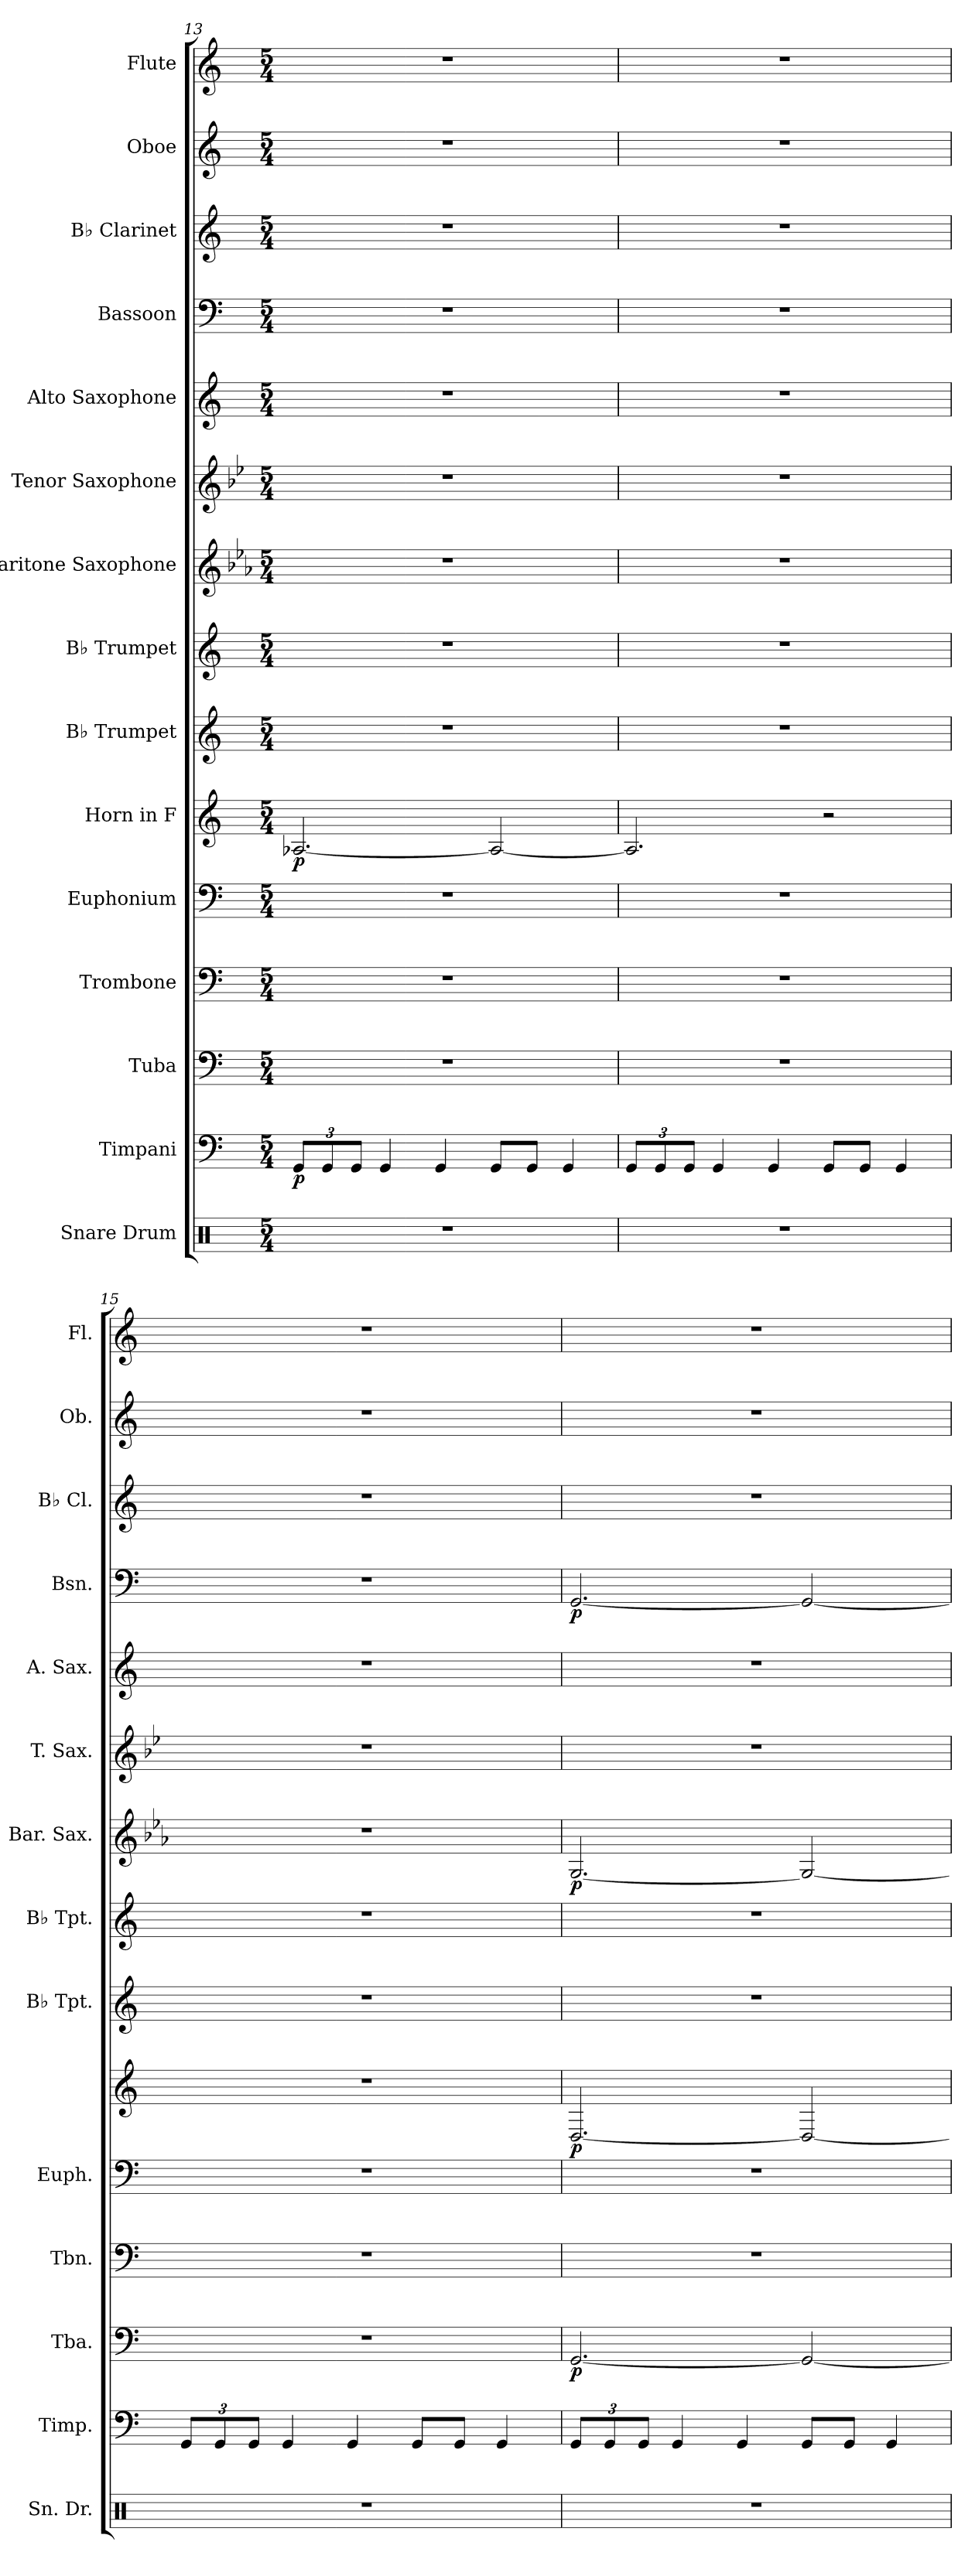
**kern	**kern	**dynam	**kern	**dynam	**kern	**kern	**kern	**dynam	**kern	**kern	**kern	**dynam	**kern	**kern	**kern	**dynam	**kern	**kern	**kern
*part15	*part14	*part14	*part13	*part13	*part12	*part11	*part10	*part10	*part9	*part8	*part7	*part7	*part6	*part5	*part4	*part4	*part3	*part2	*part1
*staff15	*staff14	*staff14	*staff13	*staff13	*staff12	*staff11	*staff10	*staff10	*staff9	*staff8	*staff7	*staff7	*staff6	*staff5	*staff4	*staff4	*staff3	*staff2	*staff1
*I"Snare Drum	*I"Timpani	*	*I"Tuba	*	*I"Trombone	*I"Euphonium	*I"Horn in F	*	*I"B♭ Trumpet	*I"B♭ Trumpet	*I"Baritone Saxophone	*	*I"Tenor Saxophone	*I"Alto Saxophone	*I"Bassoon	*	*I"B♭ Clarinet	*I"Oboe	*I"Flute
*I'Sn. Dr.	*I'Timp.	*	*I'Tba.	*	*I'Tbn.	*I'Euph.	*	*	*I'B♭ Tpt.	*I'B♭ Tpt.	*I'Bar. Sax.	*	*I'T. Sax.	*I'A. Sax.	*I'Bsn.	*	*I'B♭ Cl.	*I'Ob.	*I'Fl.
*clefX	*clefF4	*	*clefF4	*	*clefF4	*clefF4	*clefG2	*	*clefG2	*clefG2	*clefG2	*	*clefG2	*clefG2	*clefF4	*	*clefG2	*clefG2	*clefG2
*	*	*	*	*	*	*	*ITrd4c7	*	*ITrd1c2	*ITrd1c2	*ITrd12c21	*	*ITrd8c14	*ITrd5c9	*	*	*ITrd1c2	*	*
*k[]	*k[]	*	*k[]	*	*k[]	*k[]	*k[b-]	*	*k[b-e-]	*k[b-e-]	*k[b-e-a-]	*	*k[b-e-]	*k[b-e-a-]	*k[]	*	*k[b-e-]	*k[]	*k[]
*M5/4	*M5/4	*	*M5/4	*	*M5/4	*M5/4	*M5/4	*	*M5/4	*M5/4	*M5/4	*	*M5/4	*M5/4	*M5/4	*	*M5/4	*M5/4	*M5/4
*	*Xbrackettup	*	*	*	*	*	*	*	*	*	*	*	*	*	*	*	*	*	*
=13	=13	=13	=13	=13	=13	=13	=13	=13	=13	=13	=13	=13	=13	=13	=13	=13	=13	=13	=13
!	!	!LO:DY:b	!	!	!	!	!	!LO:DY:b	!	!	!	!	!	!	!	!	!	!	!
4%5r	12GG/L	p	4%5r	.	4%5r	4%5r	[2.D-X/	p	4%5r	4%5r	4%5r	.	4%5r	4%5r	4%5r	.	4%5r	4%5r	4%5r
.	12GG/	.	.	.	.	.	.	.	.	.	.	.	.	.	.	.	.	.	.
.	12GG/J	.	.	.	.	.	.	.	.	.	.	.	.	.	.	.	.	.	.
.	4GG/	.	.	.	.	.	.	.	.	.	.	.	.	.	.	.	.	.	.
.	4GG/	.	.	.	.	.	.	.	.	.	.	.	.	.	.	.	.	.	.
.	8GG/L	.	.	.	.	.	2D-/_	.	.	.	.	.	.	.	.	.	.	.	.
.	8GG/J	.	.	.	.	.	.	.	.	.	.	.	.	.	.	.	.	.	.
.	4GG/	.	.	.	.	.	.	.	.	.	.	.	.	.	.	.	.	.	.
=14	=14	=14	=14	=14	=14	=14	=14	=14	=14	=14	=14	=14	=14	=14	=14	=14	=14	=14	=14
4%5r	12GG/L	.	4%5r	.	4%5r	4%5r	2.D-/]	.	4%5r	4%5r	4%5r	.	4%5r	4%5r	4%5r	.	4%5r	4%5r	4%5r
.	12GG/	.	.	.	.	.	.	.	.	.	.	.	.	.	.	.	.	.	.
.	12GG/J	.	.	.	.	.	.	.	.	.	.	.	.	.	.	.	.	.	.
.	4GG/	.	.	.	.	.	.	.	.	.	.	.	.	.	.	.	.	.	.
.	4GG/	.	.	.	.	.	.	.	.	.	.	.	.	.	.	.	.	.	.
.	8GG/L	.	.	.	.	.	2r	.	.	.	.	.	.	.	.	.	.	.	.
.	8GG/J	.	.	.	.	.	.	.	.	.	.	.	.	.	.	.	.	.	.
.	4GG/	.	.	.	.	.	.	.	.	.	.	.	.	.	.	.	.	.	.
=15	=15	=15	=15	=15	=15	=15	=15	=15	=15	=15	=15	=15	=15	=15	=15	=15	=15	=15	=15
4%5r	12GG/L	.	4%5r	.	4%5r	4%5r	4%5r	.	4%5r	4%5r	4%5r	.	4%5r	4%5r	4%5r	.	4%5r	4%5r	4%5r
.	12GG/	.	.	.	.	.	.	.	.	.	.	.	.	.	.	.	.	.	.
.	12GG/J	.	.	.	.	.	.	.	.	.	.	.	.	.	.	.	.	.	.
.	4GG/	.	.	.	.	.	.	.	.	.	.	.	.	.	.	.	.	.	.
.	4GG/	.	.	.	.	.	.	.	.	.	.	.	.	.	.	.	.	.	.
.	8GG/L	.	.	.	.	.	.	.	.	.	.	.	.	.	.	.	.	.	.
.	8GG/J	.	.	.	.	.	.	.	.	.	.	.	.	.	.	.	.	.	.
.	4GG/	.	.	.	.	.	.	.	.	.	.	.	.	.	.	.	.	.	.
=16	=16	=16	=16	=16	=16	=16	=16	=16	=16	=16	=16	=16	=16	=16	=16	=16	=16	=16	=16
!	!	!	!	!LO:DY:b	!	!	!	!LO:DY:b	!	!	!	!LO:DY:b	!	!	!	!LO:DY:b	!	!	!
4%5r	12GG/L	.	[2.GG/	p	4%5r	4%5r	[2.GG/	p	4%5r	4%5r	[2.GG/	p	4%5r	4%5r	[2.GG/	p	4%5r	4%5r	4%5r
.	12GG/	.	.	.	.	.	.	.	.	.	.	.	.	.	.	.	.	.	.
.	12GG/J	.	.	.	.	.	.	.	.	.	.	.	.	.	.	.	.	.	.
.	4GG/	.	.	.	.	.	.	.	.	.	.	.	.	.	.	.	.	.	.
.	4GG/	.	.	.	.	.	.	.	.	.	.	.	.	.	.	.	.	.	.
.	8GG/L	.	2GG/_	.	.	.	2GG/_	.	.	.	2GG/_	.	.	.	2GG/_	.	.	.	.
.	8GG/J	.	.	.	.	.	.	.	.	.	.	.	.	.	.	.	.	.	.
.	4GG/	.	.	.	.	.	.	.	.	.	.	.	.	.	.	.	.	.	.
=	=	=	=	=	=	=	=	=	=	=	=	=	=	=	=	=	=	=	=
*-	*-	*-	*-	*-	*-	*-	*-	*-	*-	*-	*-	*-	*-	*-	*-	*-	*-	*-	*-
